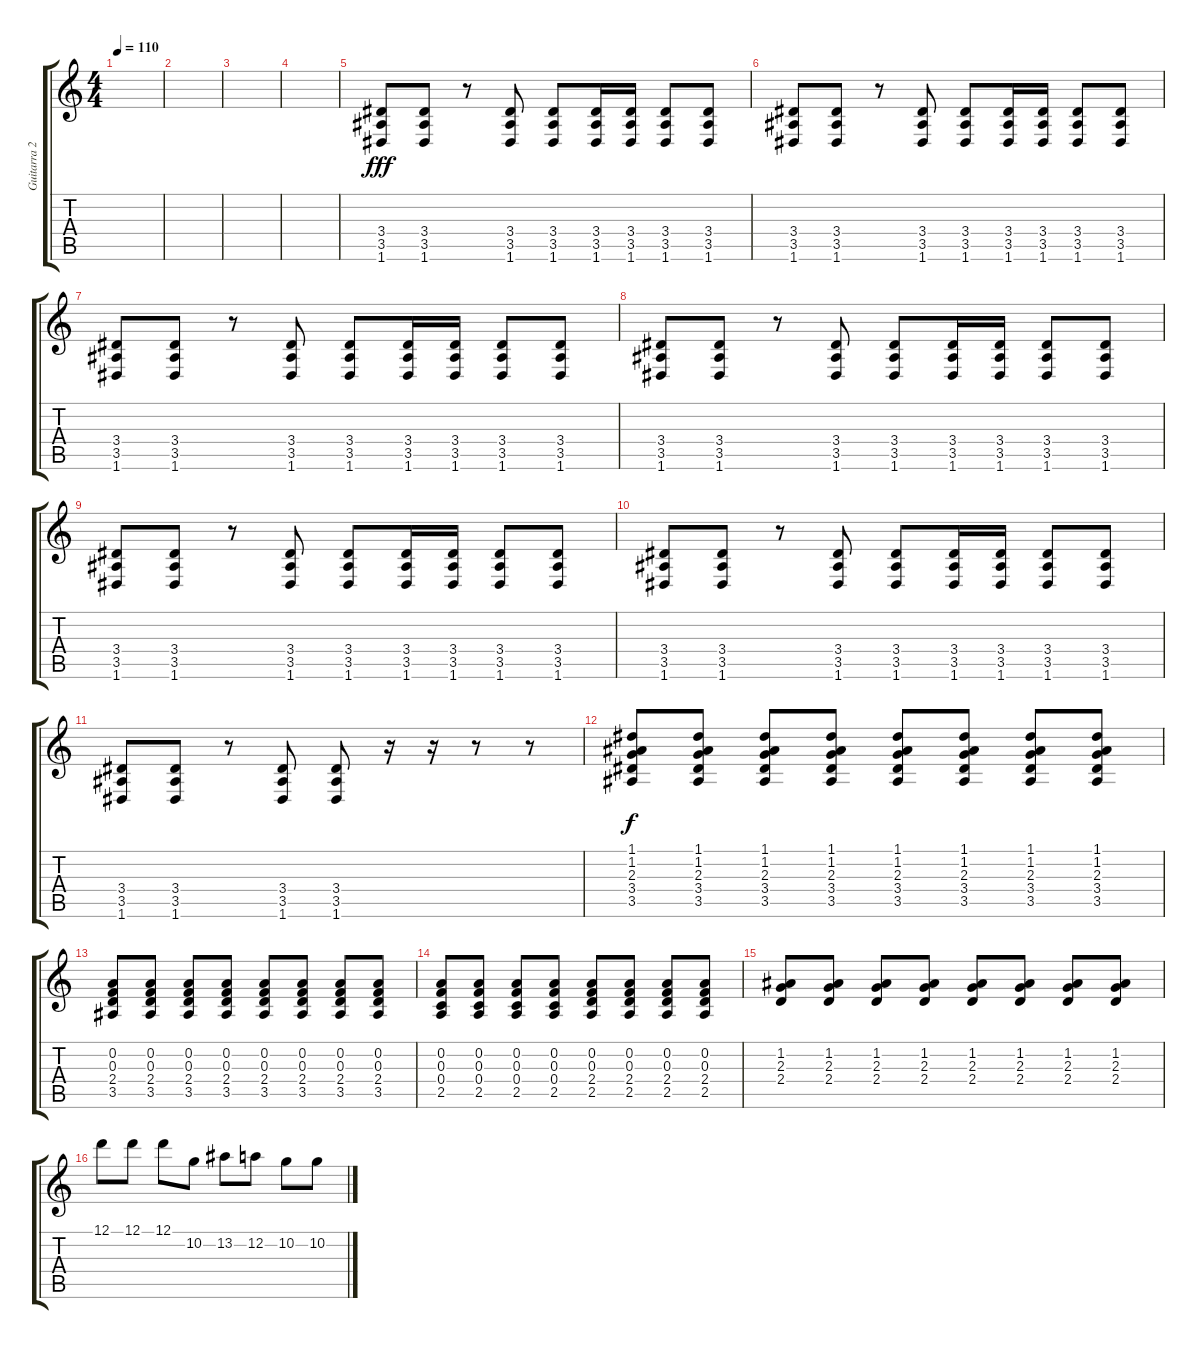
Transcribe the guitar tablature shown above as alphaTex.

\track ("Guitarra 2" "Guitarra 2") {instrument distortionguitar}
\staff {score tabs}
\tuning (D4 A3 F3 C3 G2 D2) {hide}
\ts (4 4)
\tempo 110
\clef g2
\ks c
|
|
|
|
(3.4 3.5 1.6).8{dy fff} (3.4 3.5 1.6).8 r.8 (3.4 3.5 1.6).8 (3.4 3.5 1.6).8 (3.4 3.5 1.6).16 (3.4 3.5 1.6).16 (3.4 3.5 1.6).8 (3.4 3.5 1.6).8 |
(3.4 3.5 1.6).8 (3.4 3.5 1.6).8 r.8 (3.4 3.5 1.6).8 (3.4 3.5 1.6).8 (3.4 3.5 1.6).16 (3.4 3.5 1.6).16 (3.4 3.5 1.6).8 (3.4 3.5 1.6).8 |
(3.4 3.5 1.6).8 (3.4 3.5 1.6).8 r.8 (3.4 3.5 1.6).8 (3.4 3.5 1.6).8 (3.4 3.5 1.6).16 (3.4 3.5 1.6).16 (3.4 3.5 1.6).8 (3.4 3.5 1.6).8 |
(3.4 3.5 1.6).8 (3.4 3.5 1.6).8 r.8 (3.4 3.5 1.6).8 (3.4 3.5 1.6).8 (3.4 3.5 1.6).16 (3.4 3.5 1.6).16 (3.4 3.5 1.6).8 (3.4 3.5 1.6).8 |
(3.4 3.5 1.6).8 (3.4 3.5 1.6).8 r.8 (3.4 3.5 1.6).8 (3.4 3.5 1.6).8 (3.4 3.5 1.6).16 (3.4 3.5 1.6).16 (3.4 3.5 1.6).8 (3.4 3.5 1.6).8 |
(3.4 3.5 1.6).8 (3.4 3.5 1.6).8 r.8 (3.4 3.5 1.6).8 (3.4 3.5 1.6).8 (3.4 3.5 1.6).16 (3.4 3.5 1.6).16 (3.4 3.5 1.6).8 (3.4 3.5 1.6).8 |
(3.4 3.5 1.6).8 (3.4 3.5 1.6).8 r.8 (3.4 3.5 1.6).8 (3.4 3.5 1.6).8 r.16 r.16 r.8 r.8 |
(1.1 1.2 2.3 3.4 3.5).8{dy f} (1.1 1.2 2.3 3.4 3.5).8 (1.1 1.2 2.3 3.4 3.5).8 (1.1 1.2 2.3 3.4 3.5).8 (1.1 1.2 2.3 3.4 3.5).8 (1.1 1.2 2.3 3.4 3.5).8 (1.1 1.2 2.3 3.4 3.5).8 (1.1 1.2 2.3 3.4 3.5).8 |
(0.2 0.3 2.4 3.5).8 (0.2 0.3 2.4 3.5).8 (0.2 0.3 2.4 3.5).8 (0.2 0.3 2.4 3.5).8 (0.2 0.3 2.4 3.5).8 (0.2 0.3 2.4 3.5).8 (0.2 0.3 2.4 3.5).8 (0.2 0.3 2.4 3.5).8 |
(0.2 0.3 0.4 2.5).8 (0.2 0.3 0.4 2.5).8 (0.2 0.3 0.4 2.5).8 (0.2 0.3 0.4 2.5).8 (0.2 0.3 2.4 2.5).8 (0.2 0.3 2.4 2.5).8 (0.2 0.3 2.4 2.5).8 (0.2 0.3 2.4 2.5).8 |
(1.2 2.3 2.4).8 (1.2 2.3 2.4).8 (1.2 2.3 2.4).8 (1.2 2.3 2.4).8 (1.2 2.3 2.4).8 (1.2 2.3 2.4).8 (1.2 2.3 2.4).8 (1.2 2.3 2.4).8 |
12.1.8 12.1.8 12.1.8 10.2.8 13.2.8 12.2.8 10.2.8 10.2.8
